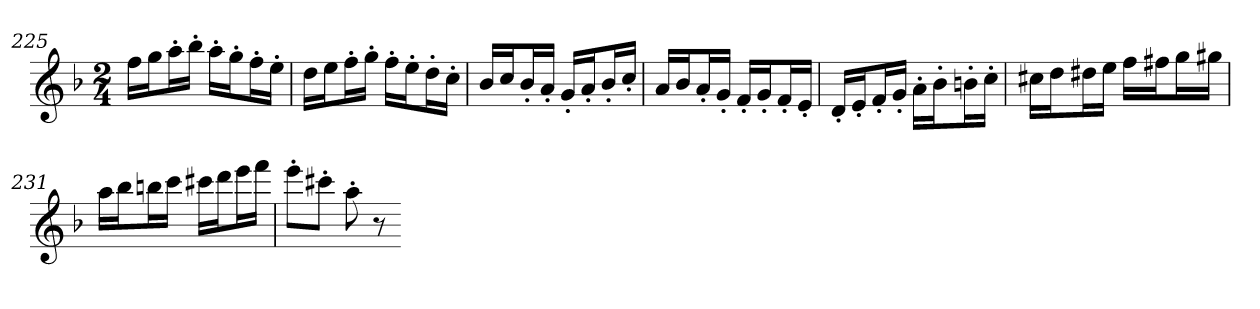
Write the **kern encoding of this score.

**kern
*part1
*staff1
*clefG2
*k[b-]
*d:
*M2/4
=225
16ffi\LL
16ggj\J
16aa'j\L
16bb-'j\JJ
16aa'i\LL
16gg'j\J
16ff'j\L
16ee'j\JJ
=226
16ddi\LL
16eej\J
16ff'j\L
16gg'j\JJ
16ff'i\LL
16ee'j\J
16dd'j\L
16cc'j\JJ
=227
16b-i/LL
16ccj/J
16b-'j/L
16a'j/JJ
16g'i/LL
16a'j/J
16b-'j/L
16cc'i/JJ
=228
16ai/LL
16b-j/J
16a'j/L
16g'j/JJ
16f'i/LL
16g'j/J
16f'j/L
16e'j/JJ
=229
16d'i/LL
16e'j/J
16f'j/L
16g'j/JJ
16a'i\LL
16b-'j\J
16bn'j\L
16cc'j\JJ
=230
16cc#Xi\LL
16ddj\J
16dd#Xj\L
16eej\JJ
16ffi\LL
16ff#Xj\J
16ggj\L
16gg#Xj\JJ
=231
16aai\LL
16bb-j\J
16bbnj\L
16cccj\JJ
16ccc#Xi\LL
16dddj\J
16eeej\L
16fffj\JJ
=232
8eee'i\L
8ccc#X'i\J
8aa'i
8r
=-
*-
